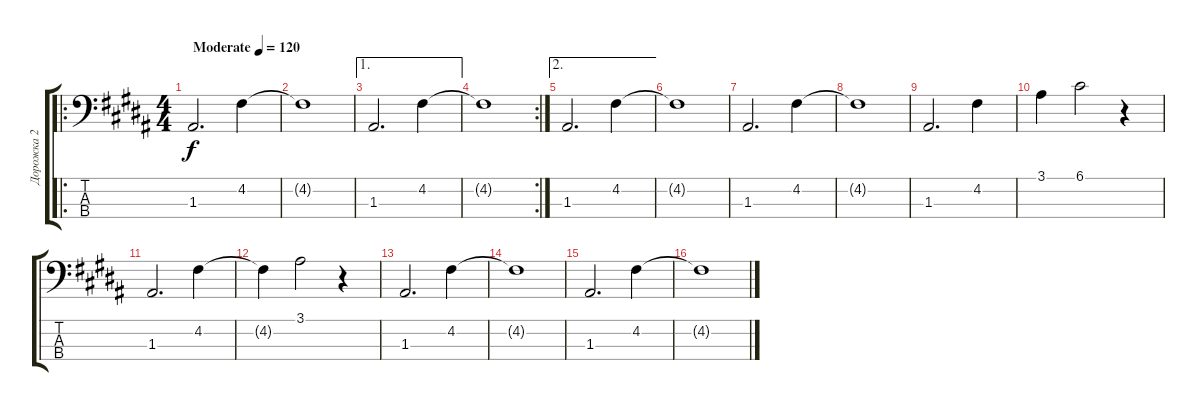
\track ("Дорожка 2" "Дорожка 2") {instrument electricbassfinger}
\staff {score tabs}
\tuning (G2 D2 A1 E1) {hide}
\ro
\ts (4 4)
\tempo (120 "Moderate")
\clef f4
\ks b
1.3.2{d dy f instrument electricbassfinger} 4.2.4 |
4.2{t}.1 |
\ae 1
1.3.2{d} 4.2.4 |
\rc 2
4.2{t}.1 |
\ae 2
1.3.2{d} 4.2.4 |
4.2{t}.1 |
1.3.2{d} 4.2.4 |
4.2{t}.1 |
1.3.2{d} 4.2.4 |
3.1.4 6.1.2 r.4 |
1.3.2{d} 4.2.4 |
4.2{t}.4 3.1.2 r.4 |
1.3.2{d} 4.2.4 |
4.2{t}.1 |
1.3.2{d} 4.2.4 |
4.2{t}.1
